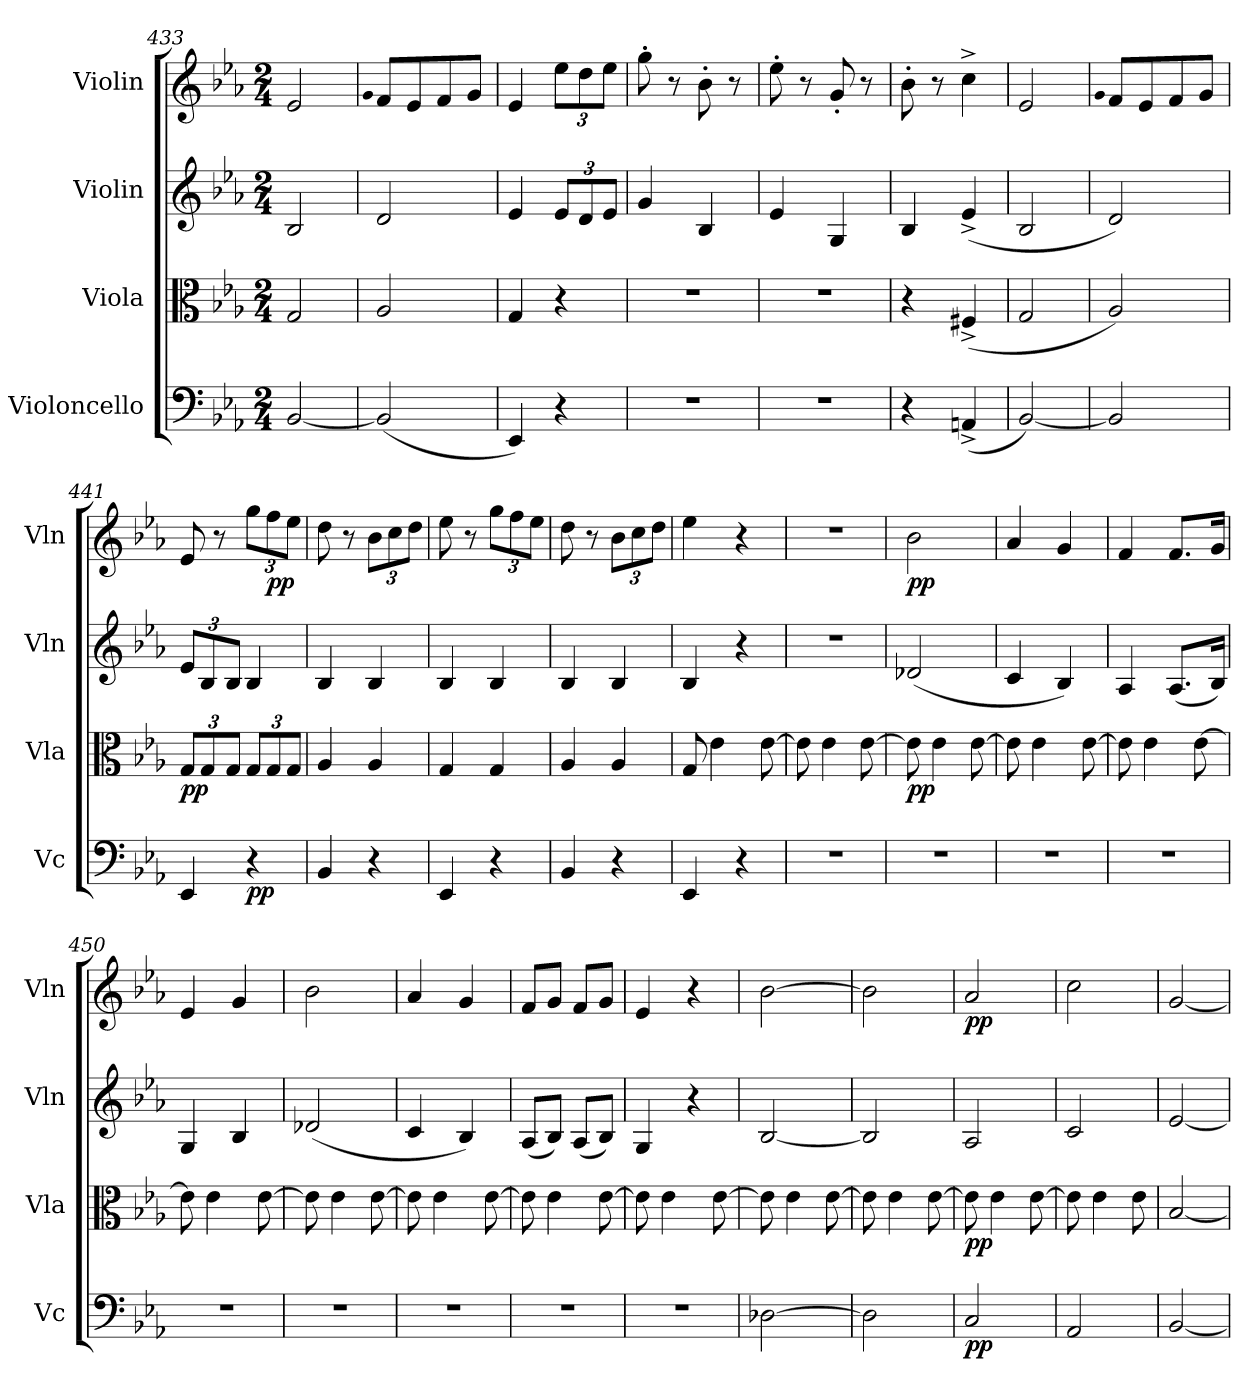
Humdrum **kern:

**kern	**dynam	**kern	**dynam	**kern	**kern	**dynam
*part4	*part4	*part3	*part3	*part2	*part1	*part1
*staff4	*staff4	*staff3	*staff3	*staff2	*staff1	*staff1
*I"Violoncello	*	*I"Viola	*	*I"Violin	*I"Violin	*
*I'Vc	*	*I'Vla	*	*I'Vln	*I'Vln	*
*clefF4	*	*clefC3	*	*clefG2	*clefG2	*
*k[b-e-a-]	*	*k[b-e-a-]	*	*k[b-e-a-]	*k[b-e-a-]	*
*M2/4	*	*M2/4	*	*M2/4	*M2/4	*
=433	=433	=433	=433	=433	=433	=433
[2BB-/	.	2G/	.	2B-/	2e-/	.
=434	=434	=434	=434	=434	=434	=434
.	.	.	.	.	qg	.
(2BB-/]	.	2A-/	.	2d/	8f/L	.
.	.	.	.	.	8e-/	.
.	.	.	.	.	8f/	.
.	.	.	.	.	8g/J	.
=435	=435	=435	=435	=435	=435	=435
4EE-/)	.	4G/	.	4e-/	4e-/	.
4r	.	4r	.	12e-/L	12ee-\L	.
.	.	.	.	12d/	12dd\	.
.	.	.	.	12e-/J	12ee-\J	.
=436	=436	=436	=436	=436	=436	=436
2r	.	2r	.	4g/	8gg'\	.
.	.	.	.	.	8r	.
.	.	.	.	4B-/	8b-'\	.
.	.	.	.	.	8r	.
=437	=437	=437	=437	=437	=437	=437
2r	.	2r	.	4e-/	8ee-'\	.
.	.	.	.	.	8r	.
.	.	.	.	4G/	8g'/	.
.	.	.	.	.	8r	.
=438	=438	=438	=438	=438	=438	=438
4r	.	4r	.	4B-/	8b-'\	.
.	.	.	.	.	8r	.
(4AAn^/	.	(4F#X^/	.	(4e-^/	4cc^\	.
=439	=439	=439	=439	=439	=439	=439
[2BB-/)	.	2G/	.	2B-/	2e-/	.
=440	=440	=440	=440	=440	=440	=440
.	.	.	.	.	qg	.
2BB-/]	.	2A-/)	.	2d/)	8f/L	.
.	.	.	.	.	8e-/	.
.	.	.	.	.	8f/	.
.	.	.	.	.	8g/J	.
=441	=441	=441	=441	=441	=441	=441
4EE-/	.	12G/L	pp	12e-/L	8e-/	.
.	.	12G/	.	12B-/	.	.
.	.	.	.	.	8r	.
.	.	12G/J	.	12B-/J	.	.
4r	pp	12G/L	.	4B-/	12gg\L	.
.	.	12G/	.	.	12ff\	pp
.	.	12G/J	.	.	12ee-\J	.
=442	=442	=442	=442	=442	=442	=442
4BB-/	.	4A-/	.	4B-/	8dd\	.
.	.	.	.	.	8r	.
4r	.	4A-/	.	4B-/	12b-\L	.
.	.	.	.	.	12cc\	.
.	.	.	.	.	12dd\J	.
=443	=443	=443	=443	=443	=443	=443
4EE-/	.	4G/	.	4B-/	8ee-\	.
.	.	.	.	.	8r	.
4r	.	4G/	.	4B-/	12gg\L	.
.	.	.	.	.	12ff\	.
.	.	.	.	.	12ee-\J	.
=444	=444	=444	=444	=444	=444	=444
4BB-/	.	4A-/	.	4B-/	8dd\	.
.	.	.	.	.	8r	.
4r	.	4A-/	.	4B-/	12b-\L	.
.	.	.	.	.	12cc\	.
.	.	.	.	.	12dd\J	.
=445	=445	=445	=445	=445	=445	=445
4EE-/	.	8G/	.	4B-/	4ee-\	.
.	.	4e-\	.	.	.	.
4r	.	.	.	4r	4r	.
.	.	[8e-\	.	.	.	.
=446	=446	=446	=446	=446	=446	=446
2r	.	8e-\]	.	2r	2r	.
.	.	4e-\	.	.	.	.
.	.	[8e-\	.	.	.	.
=447	=447	=447	=447	=447	=447	=447
2r	.	8e-\]	pp	(2d-X/	2b-\	pp
.	.	4e-\	.	.	.	.
.	.	[8e-\	.	.	.	.
=448	=448	=448	=448	=448	=448	=448
2r	.	8e-\]	.	4c/	4a-/	.
.	.	4e-\	.	.	.	.
.	.	.	.	4B-/)	4g/	.
.	.	[8e-\	.	.	.	.
=449	=449	=449	=449	=449	=449	=449
2r	.	8e-\]	.	4A-/	4f/	.
.	.	4e-\	.	.	.	.
.	.	.	.	(8.A-/L	8.f/L	.
.	.	[8e-\	.	.	.	.
.	.	.	.	16B-/Jk)	16g/Jk	.
=450	=450	=450	=450	=450	=450	=450
2r	.	8e-\]	.	4G/	4e-/	.
.	.	4e-\	.	.	.	.
.	.	.	.	4B-/	4g/	.
.	.	[8e-\	.	.	.	.
=451	=451	=451	=451	=451	=451	=451
2r	.	8e-\]	.	(2d-X/	2b-\	.
.	.	4e-\	.	.	.	.
.	.	[8e-\	.	.	.	.
=452	=452	=452	=452	=452	=452	=452
2r	.	8e-\]	.	4c/	4a-/	.
.	.	4e-\	.	.	.	.
.	.	.	.	4B-/)	4g/	.
.	.	[8e-\	.	.	.	.
=453	=453	=453	=453	=453	=453	=453
2r	.	8e-\]	.	(8A-/L	8f/L	.
.	.	4e-\	.	8B-/J)	8g/J	.
.	.	.	.	(8A-/L	8f/L	.
.	.	[8e-\	.	8B-/J)	8g/J	.
=454	=454	=454	=454	=454	=454	=454
2r	.	8e-\]	.	4G/	4e-/	.
.	.	4e-\	.	.	.	.
.	.	.	.	4r	4r	.
.	.	[8e-\	.	.	.	.
=455	=455	=455	=455	=455	=455	=455
[2D-X\	.	8e-\]	.	[2B-/	[2b-\	.
.	.	4e-\	.	.	.	.
.	.	[8e-\	.	.	.	.
=456	=456	=456	=456	=456	=456	=456
2D-\]	.	8e-\]	.	2B-/]	2b-\]	.
.	.	4e-\	.	.	.	.
.	.	[8e-\	.	.	.	.
=457	=457	=457	=457	=457	=457	=457
2C/	pp	8e-\]	pp	2A-/	2a-/	pp
.	.	4e-\	.	.	.	.
.	.	[8e-\	.	.	.	.
=458	=458	=458	=458	=458	=458	=458
2AA-/	.	8e-\]	.	2c/	2cc\	.
.	.	4e-\	.	.	.	.
.	.	8e-\	.	.	.	.
=459	=459	=459	=459	=459	=459	=459
[2BB-/	.	[2B-/	.	[2e-/	[2g/	.
=	=	=	=	=	=	=
*-	*-	*-	*-	*-	*-	*-
